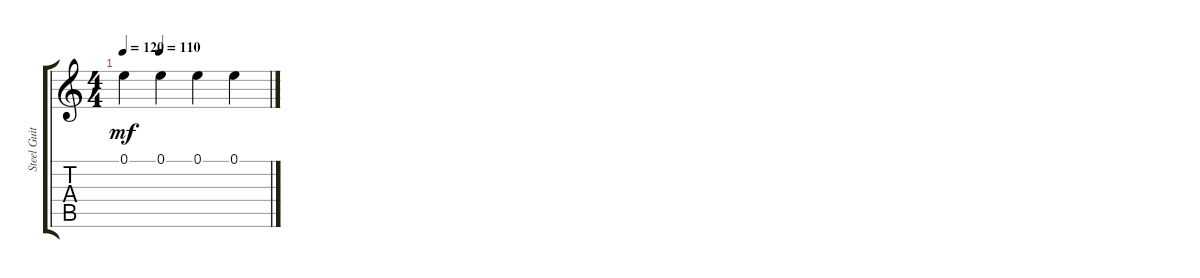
\track ("Steel Guitar" "Steel Guit") {instrument acousticguitarsteel}
\staff {score tabs}
\tuning (E4 B3 G3 D3 A2 E2) {hide}
\ts (4 4)
\tempo 120
\tempo (110 0.25)
\tempo 120
\clef g2
\ks c
0.1.4{dy mf instrument acousticguitarsteel} 0.1.4 0.1.4 0.1.4
